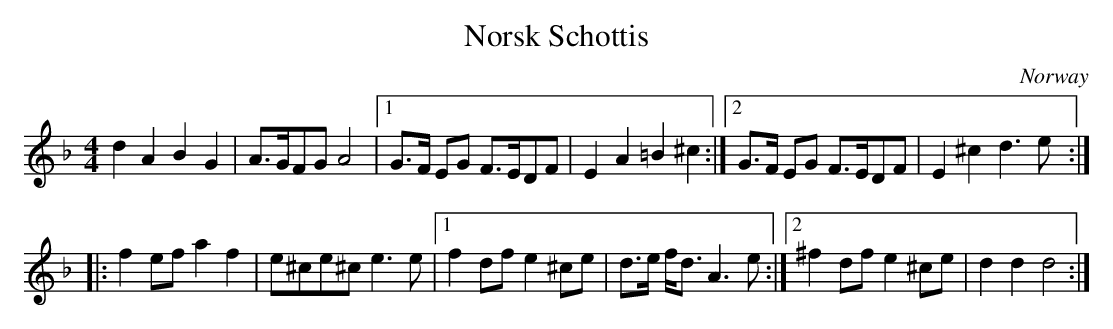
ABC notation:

X:1
T:Norsk Schottis
M:4/4
O:Norway
K:D minor
d2A2 B2G2 |A>GFG A4|1G>F EG F>EDF|E2A2=B2^c2 :|2 G>F EG F>EDF|E2^c2d3 e ::
f2ef a2f2| e^ce^c e3 e  |1 f2df e2^ce| d>e f<d A3 e :|2 ^f2df e2^ce | d2 d2 d4:|
